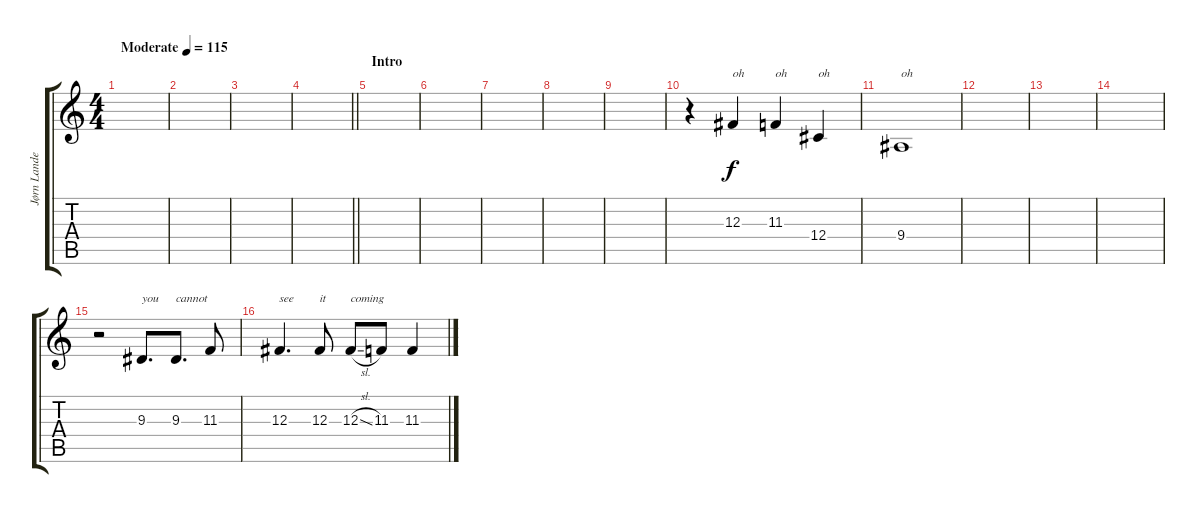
\track ("Jørn Lande (Vocals)" "Jørn Lande") {instrument lead6voice}
\staff {score tabs}
\tuning (Eb4 Bb3 Gb3 Db3 Ab2 Eb2) {hide}
\ts (4 4)
\tempo (115 "Moderate")
\clef g2
\ks c
|
|
|
\barLineRight lightlight
|
\section ("" "Intro")
|
|
|
|
|
r.4 12.3.4{txt "oh"} 11.3.4{txt "oh"} 12.4.4{txt "oh"} |
9.4.1{txt "oh"} |
|
|
|
r.2 9.3.8{d txt "you"} 9.3.8{d txt "cannot"} 11.3.8 |
12.3.4{d txt "see"} 12.3.8{txt "it"} 12.3{sl}.8{txt "coming"} 11.3.8 11.3.4
